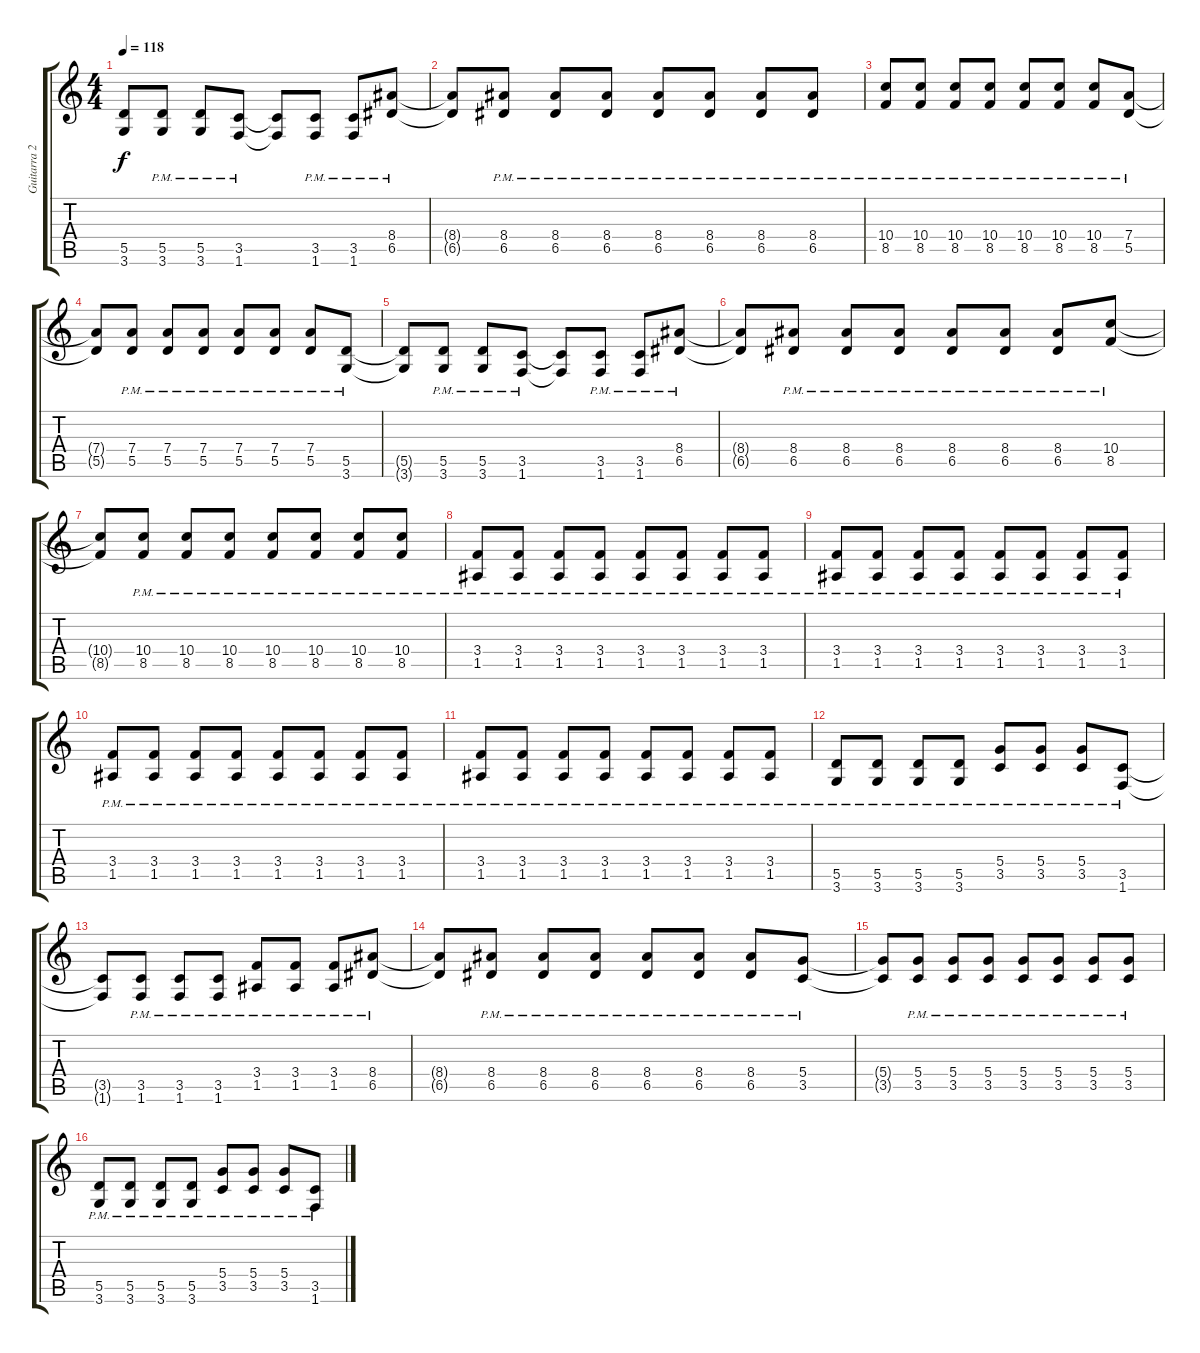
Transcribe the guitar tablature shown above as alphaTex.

\track ("Guitarra 2" "Guitarra 2") {instrument distortionguitar}
\staff {score tabs}
\tuning (E4 B3 G3 D3 A2 E2) {hide}
\ts (4 4)
\tempo 118
\clef g2
\ks c
(5.5{t} 3.6{t}).8{dy f} (5.5{pm} 3.6{pm}).8 (5.5{pm} 3.6{pm}).8 (3.5{pm} 1.6{pm}).8 (3.5{t} 1.6{t}).8 (3.5{pm} 1.6{pm}).8 (3.5{pm} 1.6{pm}).8 (8.4{pm} 6.5{pm}).8 |
(8.4{t} 6.5{t}).8 (8.4{pm} 6.5{pm}).8 (8.4{pm} 6.5{pm}).8 (8.4{pm} 6.5{pm}).8 (8.4{pm} 6.5{pm}).8 (8.4{pm} 6.5{pm}).8 (8.4{pm} 6.5{pm}).8 (8.4{pm} 6.5{pm}).8 |
(10.4{pm} 8.5{pm}).8 (10.4{pm} 8.5{pm}).8 (10.4{pm} 8.5{pm}).8 (10.4{pm} 8.5{pm}).8 (10.4{pm} 8.5{pm}).8 (10.4{pm} 8.5{pm}).8 (10.4{pm} 8.5{pm}).8 (7.4{pm} 5.5{pm}).8 |
(7.4{t} 5.5{t}).8 (7.4{pm} 5.5{pm}).8 (7.4{pm} 5.5{pm}).8 (7.4{pm} 5.5{pm}).8 (7.4{pm} 5.5{pm}).8 (7.4{pm} 5.5{pm}).8 (7.4{pm} 5.5{pm}).8 (5.5{pm} 3.6{pm}).8 |
(5.5{t} 3.6{t}).8 (5.5{pm} 3.6{pm}).8 (5.5{pm} 3.6{pm}).8 (3.5{pm} 1.6{pm}).8 (3.5{t} 1.6{t}).8 (3.5{pm} 1.6{pm}).8 (3.5{pm} 1.6{pm}).8 (8.4{pm} 6.5{pm}).8 |
(8.4{t} 6.5{t}).8 (8.4{pm} 6.5{pm}).8 (8.4{pm} 6.5{pm}).8 (8.4{pm} 6.5{pm}).8 (8.4{pm} 6.5{pm}).8 (8.4{pm} 6.5{pm}).8 (8.4{pm} 6.5{pm}).8 (10.4{pm} 8.5{pm}).8 |
(10.4{t} 8.5{t}).8 (10.4{pm} 8.5{pm}).8 (10.4{pm} 8.5{pm}).8 (10.4{pm} 8.5{pm}).8 (10.4{pm} 8.5{pm}).8 (10.4{pm} 8.5{pm}).8 (10.4{pm} 8.5{pm}).8 (10.4{pm} 8.5{pm}).8 |
(3.4{pm} 1.5{pm}).8 (3.4{pm} 1.5{pm}).8 (3.4{pm} 1.5{pm}).8 (3.4{pm} 1.5{pm}).8 (3.4{pm} 1.5{pm}).8 (3.4{pm} 1.5{pm}).8 (3.4{pm} 1.5{pm}).8 (3.4{pm} 1.5{pm}).8 |
(3.4{pm} 1.5{pm}).8 (3.4{pm} 1.5{pm}).8 (3.4{pm} 1.5{pm}).8 (3.4{pm} 1.5{pm}).8 (3.4{pm} 1.5{pm}).8 (3.4{pm} 1.5{pm}).8 (3.4{pm} 1.5{pm}).8 (3.4{pm} 1.5{pm}).8 |
(3.4{pm} 1.5{pm}).8 (3.4{pm} 1.5{pm}).8 (3.4{pm} 1.5{pm}).8 (3.4{pm} 1.5{pm}).8 (3.4{pm} 1.5{pm}).8 (3.4{pm} 1.5{pm}).8 (3.4{pm} 1.5{pm}).8 (3.4{pm} 1.5{pm}).8 |
(3.4{pm} 1.5{pm}).8 (3.4{pm} 1.5{pm}).8 (3.4{pm} 1.5{pm}).8 (3.4{pm} 1.5{pm}).8 (3.4{pm} 1.5{pm}).8 (3.4{pm} 1.5{pm}).8 (3.4{pm} 1.5{pm}).8 (3.4{pm} 1.5{pm}).8 |
(5.5{pm} 3.6{pm}).8 (5.5{pm} 3.6{pm}).8 (5.5{pm} 3.6{pm}).8 (5.5{pm} 3.6{pm}).8 (5.4{pm} 3.5{pm}).8 (5.4{pm} 3.5{pm}).8 (5.4{pm} 3.5{pm}).8 (3.5{pm} 1.6{pm}).8 |
(3.5{t} 1.6{t}).8 (3.5{pm} 1.6{pm}).8 (3.5{pm} 1.6{pm}).8 (3.5{pm} 1.6{pm}).8 (3.4{pm} 1.5{pm}).8 (3.4{pm} 1.5{pm}).8 (3.4{pm} 1.5{pm}).8 (8.4{pm} 6.5{pm}).8 |
(8.4{t} 6.5{t}).8 (8.4{pm} 6.5{pm}).8 (8.4{pm} 6.5{pm}).8 (8.4{pm} 6.5{pm}).8 (8.4{pm} 6.5{pm}).8 (8.4{pm} 6.5{pm}).8 (8.4{pm} 6.5{pm}).8 (5.4{pm} 3.5{pm}).8 |
(5.4{t} 3.5{t}).8 (5.4{pm} 3.5{pm}).8 (5.4{pm} 3.5{pm}).8 (5.4{pm} 3.5{pm}).8 (5.4{pm} 3.5{pm}).8 (5.4{pm} 3.5{pm}).8 (5.4{pm} 3.5{pm}).8 (5.4{pm} 3.5{pm}).8 |
(5.5{pm} 3.6{pm}).8 (5.5{pm} 3.6{pm}).8 (5.5{pm} 3.6{pm}).8 (5.5{pm} 3.6{pm}).8 (5.4{pm} 3.5{pm}).8 (5.4{pm} 3.5{pm}).8 (5.4{pm} 3.5{pm}).8 (3.5{pm} 1.6{pm}).8
